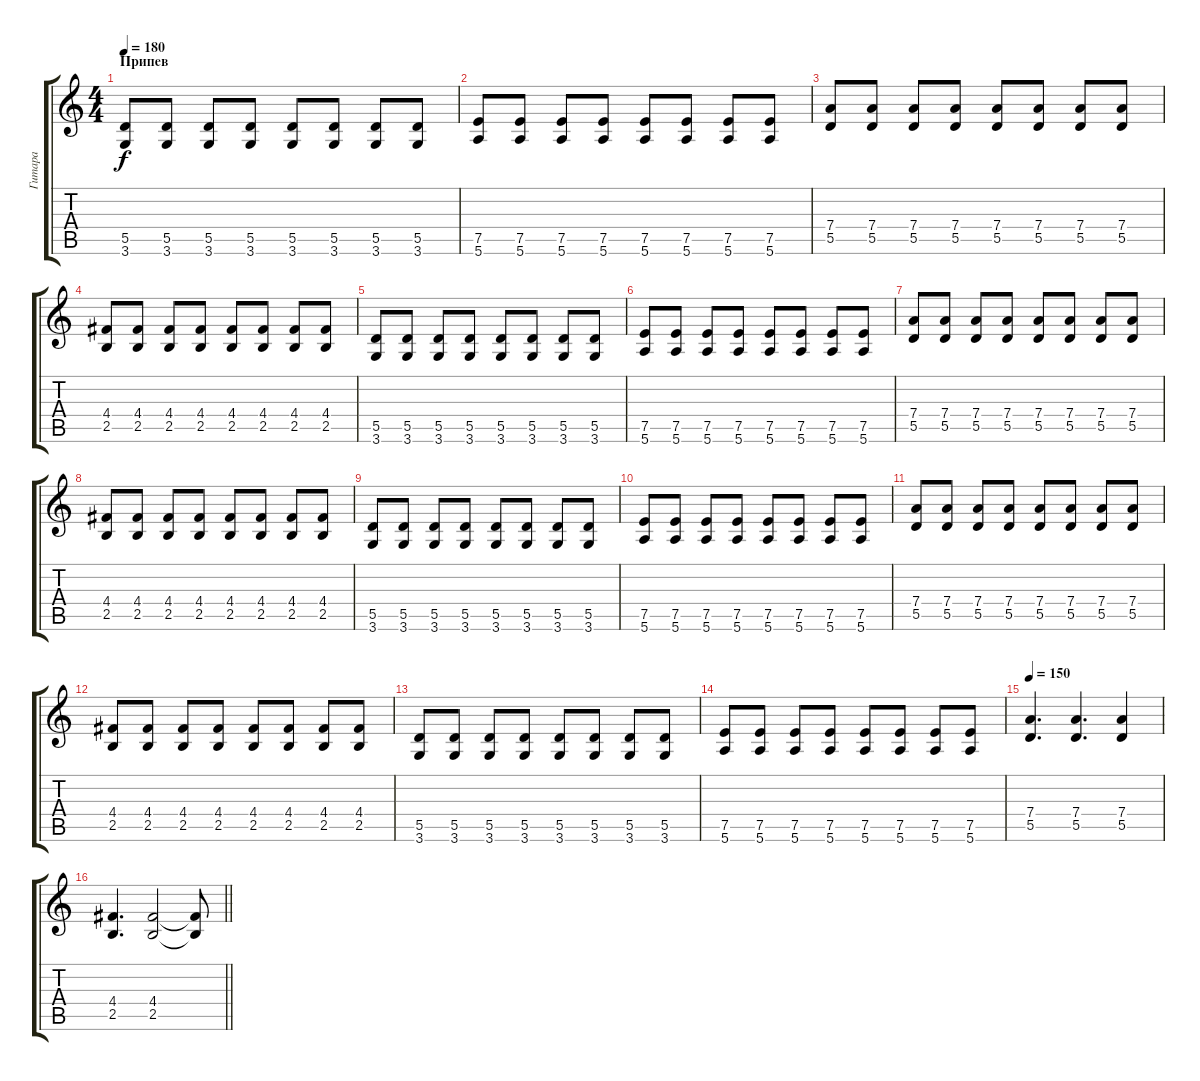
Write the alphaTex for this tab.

\track ("Гитара" "Гитара") {instrument overdrivenguitar}
\staff {score tabs}
\tuning (E4 B3 G3 D3 A2 E2) {hide}
\ts (4 4)
\section ("" "Припев")
\tempo 180
\clef g2
\ks c
(5.5 3.6).8{dy f balance 16} (5.5 3.6).8 (5.5 3.6).8 (5.5 3.6).8 (5.5 3.6).8 (5.5 3.6).8 (5.5 3.6).8 (5.5 3.6).8 |
(7.5 5.6).8 (7.5 5.6).8 (7.5 5.6).8 (7.5 5.6).8 (7.5 5.6).8 (7.5 5.6).8 (7.5 5.6).8 (7.5 5.6).8 |
(7.4 5.5).8 (7.4 5.5).8 (7.4 5.5).8 (7.4 5.5).8 (7.4 5.5).8 (7.4 5.5).8 (7.4 5.5).8 (7.4 5.5).8 |
(4.4 2.5).8 (4.4 2.5).8 (4.4 2.5).8 (4.4 2.5).8 (4.4 2.5).8 (4.4 2.5).8 (4.4 2.5).8 (4.4 2.5).8 |
(5.5 3.6).8 (5.5 3.6).8 (5.5 3.6).8 (5.5 3.6).8 (5.5 3.6).8 (5.5 3.6).8 (5.5 3.6).8 (5.5 3.6).8 |
(7.5 5.6).8 (7.5 5.6).8 (7.5 5.6).8 (7.5 5.6).8 (7.5 5.6).8 (7.5 5.6).8 (7.5 5.6).8 (7.5 5.6).8 |
(7.4 5.5).8 (7.4 5.5).8 (7.4 5.5).8 (7.4 5.5).8 (7.4 5.5).8 (7.4 5.5).8 (7.4 5.5).8 (7.4 5.5).8 |
(4.4 2.5).8 (4.4 2.5).8 (4.4 2.5).8 (4.4 2.5).8 (4.4 2.5).8 (4.4 2.5).8 (4.4 2.5).8 (4.4 2.5).8 |
(5.5 3.6).8 (5.5 3.6).8 (5.5 3.6).8 (5.5 3.6).8 (5.5 3.6).8 (5.5 3.6).8 (5.5 3.6).8 (5.5 3.6).8 |
(7.5 5.6).8 (7.5 5.6).8 (7.5 5.6).8 (7.5 5.6).8 (7.5 5.6).8 (7.5 5.6).8 (7.5 5.6).8 (7.5 5.6).8 |
(7.4 5.5).8 (7.4 5.5).8 (7.4 5.5).8 (7.4 5.5).8 (7.4 5.5).8 (7.4 5.5).8 (7.4 5.5).8 (7.4 5.5).8 |
(4.4 2.5).8 (4.4 2.5).8 (4.4 2.5).8 (4.4 2.5).8 (4.4 2.5).8 (4.4 2.5).8 (4.4 2.5).8 (4.4 2.5).8 |
(5.5 3.6).8 (5.5 3.6).8 (5.5 3.6).8 (5.5 3.6).8 (5.5 3.6).8 (5.5 3.6).8 (5.5 3.6).8 (5.5 3.6).8 |
(7.5 5.6).8 (7.5 5.6).8 (7.5 5.6).8 (7.5 5.6).8 (7.5 5.6).8 (7.5 5.6).8 (7.5 5.6).8 (7.5 5.6).8 |
\tempo 150
(7.4 5.5).4{d} (7.4 5.5).4{d} (7.4 5.5).4 |
\barLineRight lightlight
(4.4 2.5).4{d} (4.4 2.5).2 (4.4{t} 2.5{t}).8
